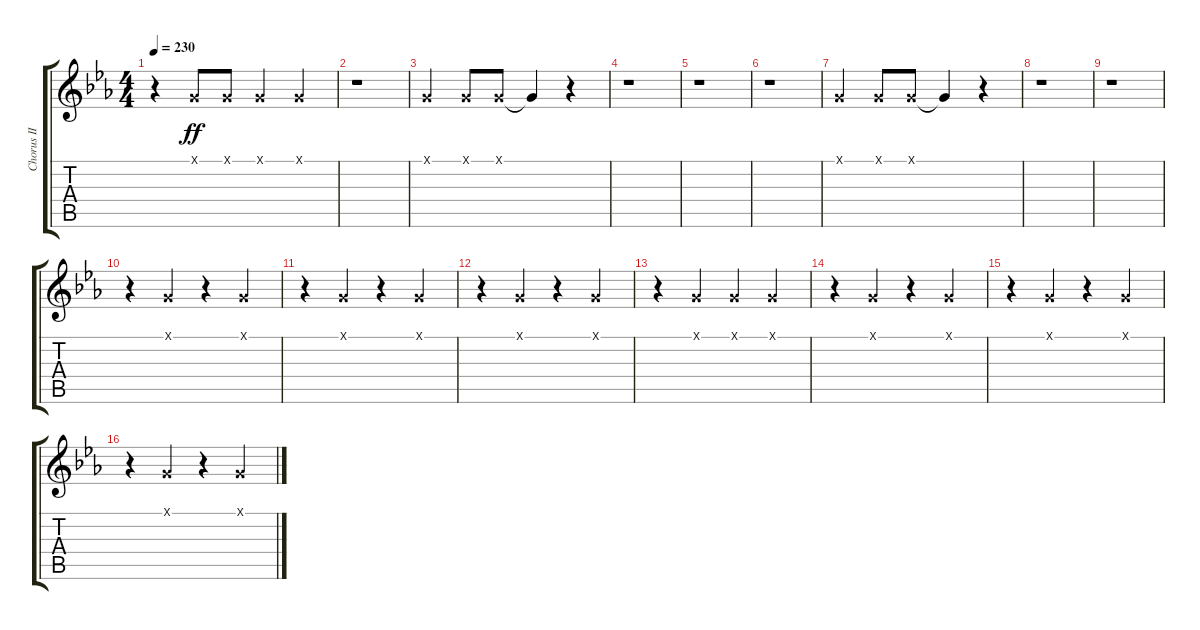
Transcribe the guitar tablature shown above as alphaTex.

\track ("Chorus II" "Chorus II") {instrument voiceoohs}
\staff {score tabs}
\tuning (E4 B3 G3 D3 A2 E2) {hide}
\ts (4 4)
\tempo 230
\clef g2
\ks eb
r.4{dy ff} 3.1{x}.8 3.1{x}.8 3.1{x}.4 3.1{x}.4 |
r.1 |
3.1{x}.4 3.1{x}.8 3.1{x}.8 3.1{t}.4 r.4 |
r.1 |
r.1 |
r.1 |
3.1{x}.4 3.1{x}.8 3.1{x}.8 3.1{t}.4 r.4 |
r.1 |
r.1 |
r.4 3.1{x}.4 r.4 3.1{x}.4 |
r.4 3.1{x}.4 r.4 3.1{x}.4 |
r.4 3.1{x}.4 r.4 3.1{x}.4 |
r.4 3.1{x}.4 3.1{x}.4 3.1{x}.4 |
r.4 3.1{x}.4 r.4 3.1{x}.4 |
r.4 3.1{x}.4 r.4 3.1{x}.4 |
r.4 3.1{x}.4 r.4 3.1{x}.4
